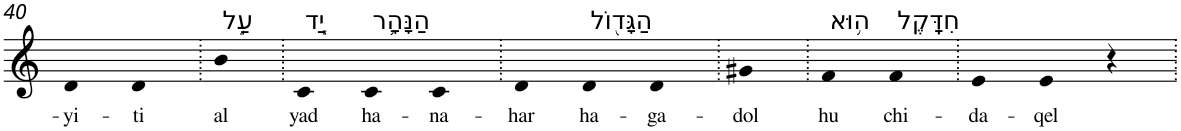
**kern	**text
*part1	*part1
*staff1	*staff1
*I"Piano	*
*I'Pno	*
!!LO:PB:g=z
*clefG2	*
*k[]	*
=40	=40
!	!LO:LY:b
4d	-yi-
!	!LO:LY:b
4d	-ti
=41.	=41.
!LO:TX:a:t=עַ֣ל	!
!	!LO:LY:b
4b	al
=42.	=42.
!LO:TX:a:t=יַ֧ד	!
!	!LO:LY:b
4c	yad
!LO:TX:a:t=הַנָּהָ֛ר	!
!	!LO:LY:b
4c	ha-
!	!LO:LY:b
4c	-na-
=43.	=43.
!	!LO:LY:b
4d	-har
!LO:TX:a:t=הַגָּד֖וֹל	!
!	!LO:LY:b
4d	ha-
!	!LO:LY:b
4d	-ga-
=44.	=44.
!	!LO:LY:b
4g#X	-dol
=45.	=45.
!LO:TX:a:t=ה֥וּא	!
!	!LO:LY:b
4f	hu
!LO:TX:a:t=חִדָּֽקֶל	!
!	!LO:LY:b
4f	chi-
=46.	=46.
!	!LO:LY:b
4e	-da-
!	!LO:LY:b
4e	-qel
4r	.
=.	=.
*-	*-
